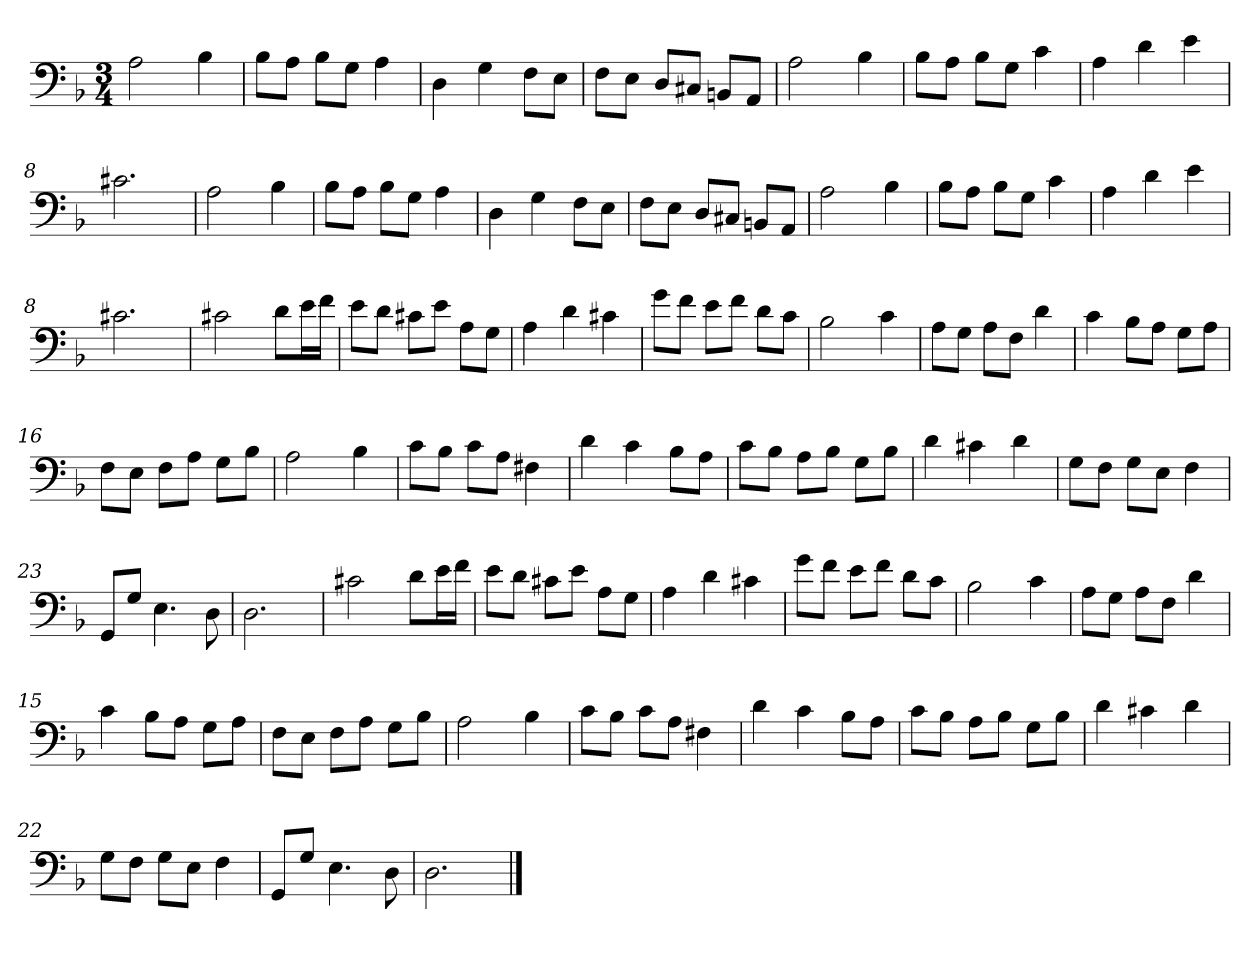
**kern
*part1
*staff1
*clefF4
*k[b-]
*d:
*M3/4
=1
2A
4B-
=2
8B-\L
8A\J
8B-\L
8G\J
4A
=3
4D
4G
8F\L
8E\J
=4
8F\L
8E\J
8D/L
8C#X/J
8BBn/L
8AA/J
=5
2A
4B-
=6
8B-\L
8A\J
8B-\L
8G\J
4c
=7
4A
4d
4e
=8
2.c#X
=9
2A
4B-
=2
8B-\L
8A\J
8B-\L
8G\J
4A
=3
4D
4G
8F\L
8E\J
=4
8F\L
8E\J
8D/L
8C#X/J
8BBn/L
8AA/J
=5
2A
4B-
=6
8B-\L
8A\J
8B-\L
8G\J
4c
=7
4A
4d
4e
=8
2.c#X
=9
2c#X
8d\L
16e\L
16f\JJ
=10
8e\L
8d\J
8c#X\L
8e\J
8A\L
8G\J
=11
4A
4d
4c#X
=12
8g\L
8f\J
8e\L
8f\J
8d\L
8c\J
=13
2B-
4c
=14
8A\L
8G\J
8A\L
8F\J
4d
=15
4c
8B-\L
8A\J
8G\L
8A\J
=16
8F\L
8E\J
8F\L
8A\J
8G\L
8B-\J
=17
2A
4B-
=18
8c\L
8B-\J
8c\L
8A\J
4F#X
=19
4d
4c
8B-\L
8A\J
=20
8c\L
8B-\J
8A\L
8B-\J
8G\L
8B-\J
=21
4d
4c#X
4d
=22
8G\L
8F\J
8G\L
8E\J
4F
=23
8GG/L
8G/J
4.E
8D
=24
2.D
=25
2c#X
8d\L
16e\L
16f\JJ
=10
8e\L
8d\J
8c#X\L
8e\J
8A\L
8G\J
=11
4A
4d
4c#X
=12
8g\L
8f\J
8e\L
8f\J
8d\L
8c\J
=13
2B-
4c
=14
8A\L
8G\J
8A\L
8F\J
4d
=15
4c
8B-\L
8A\J
8G\L
8A\J
=16
8F\L
8E\J
8F\L
8A\J
8G\L
8B-\J
=17
2A
4B-
=18
8c\L
8B-\J
8c\L
8A\J
4F#X
=19
4d
4c
8B-\L
8A\J
=20
8c\L
8B-\J
8A\L
8B-\J
8G\L
8B-\J
=21
4d
4c#X
4d
=22
8G\L
8F\J
8G\L
8E\J
4F
=23
8GG/L
8G/J
4.E
8D
=24
2.D
==
*-
